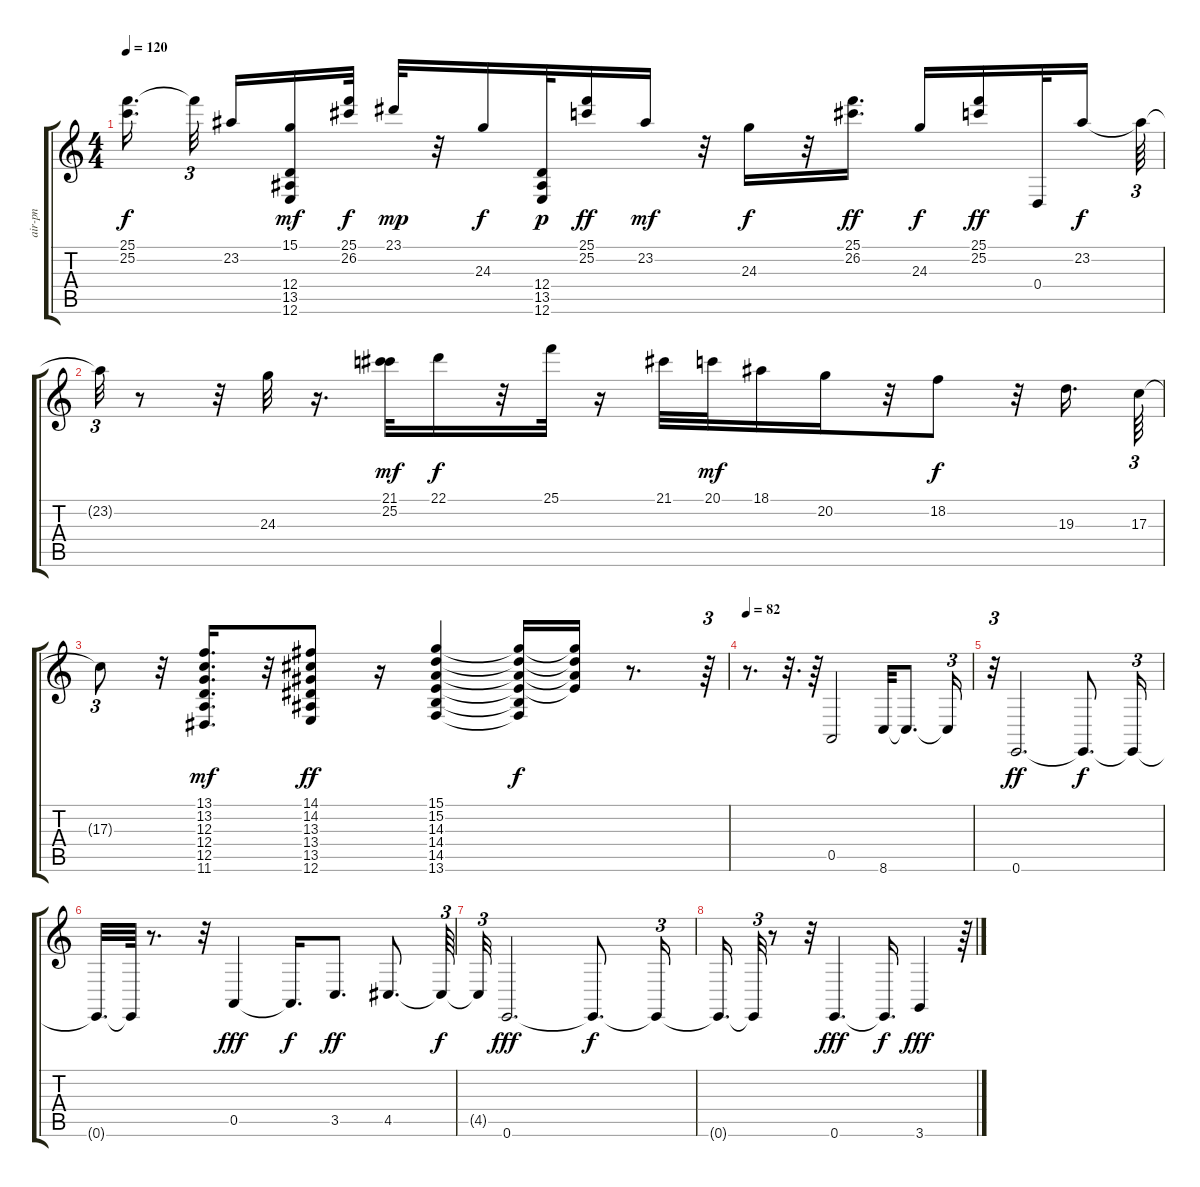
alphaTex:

\track ("air-pn" "air-pn") {instrument fx5brightness}
\staff {score tabs}
\tuning (E4 B3 G3 D3 A2 E2) {hide}
\ts (4 4)
\tempo 120
\clef g2
\ks c
(25.1{t} 25.2{t}).16{d dy f} 25.1{t}.32{tu (3 2)} 23.2.16 (15.1 12.4 13.5 12.6).16{dy mf} (25.1 26.2).32{dy f} 23.1.32{dy mp} r.32 24.3.16{dy f} (12.4 13.5 12.6).32{dy p} (25.1 25.2).16{dy ff} 23.2.16{dy mf} r.32 24.3.16{dy f} r.32 (25.1 26.2).16{d dy ff} 24.3.16{dy f} (25.1 25.2).16{dy ff} 0.4.32 23.2.16{dy f} 23.2{t}.64{tu (3 2)} |
23.2{t}.32{tu (3 2)} r.8 r.32 24.3.32 r.16{d} (21.1 25.2).32{dy mf} 22.1.16{dy f} r.32 25.1.32 r.16 21.1.32 20.1.32{dy mf} 18.1.16 20.2.16 r.32 18.2.8{dy f} r.32 19.3.16{d} 17.3.64{tu (3 2)} |
17.3{t}.8{tu (3 2)} r.32 (13.1 13.2 12.3 12.4 12.5 11.6).16{d dy mf} r.32 (14.1 14.2 13.3 13.4 13.5 12.6).8{dy ff} r.16 (15.1 15.2 14.3 14.4 14.5 13.6).4 (15.1{t} 15.2{t} 14.3{t} 14.4{t} 14.5{t} 13.6{t}).16{dy f} (15.1{t} 15.2{t} 14.3{t} 14.4{t}).16{volume 14} r.8{d} r.64{tu (3 2)} |
\tempo 82
r.8{d} r.32{d} r.64 0.5.2{volume 16 balance 5} 8.6.32 8.6{t}.8{d} 8.6{t}.16{tu (3 2)} |
r.32{tu (3 2)} 0.6.2{d dy ff} 0.6{t}.8{d dy f} 0.6{t}.16{tu (3 2)} |
0.6{t}.32{d} 0.6{t}.64 r.8{d} r.32 0.5.4{dy fff} 0.5{t}.16{d dy f} 3.5.8{d dy ff} 4.5.8{d} 4.5{t}.64{tu (3 2) dy f} |
4.5{t}.32{tu (3 2)} 0.6.2{d dy fff} 0.6{t}.8{d dy f} 0.6{t}.16{tu (3 2)} |
0.6{t}.16{d} 0.6{t}.32{tu (3 2)} r.8 r.32 0.6.4{d dy fff} 0.6{t}.16{d dy f} 3.6.4{dy fff} r.64{tu (3 2)}
